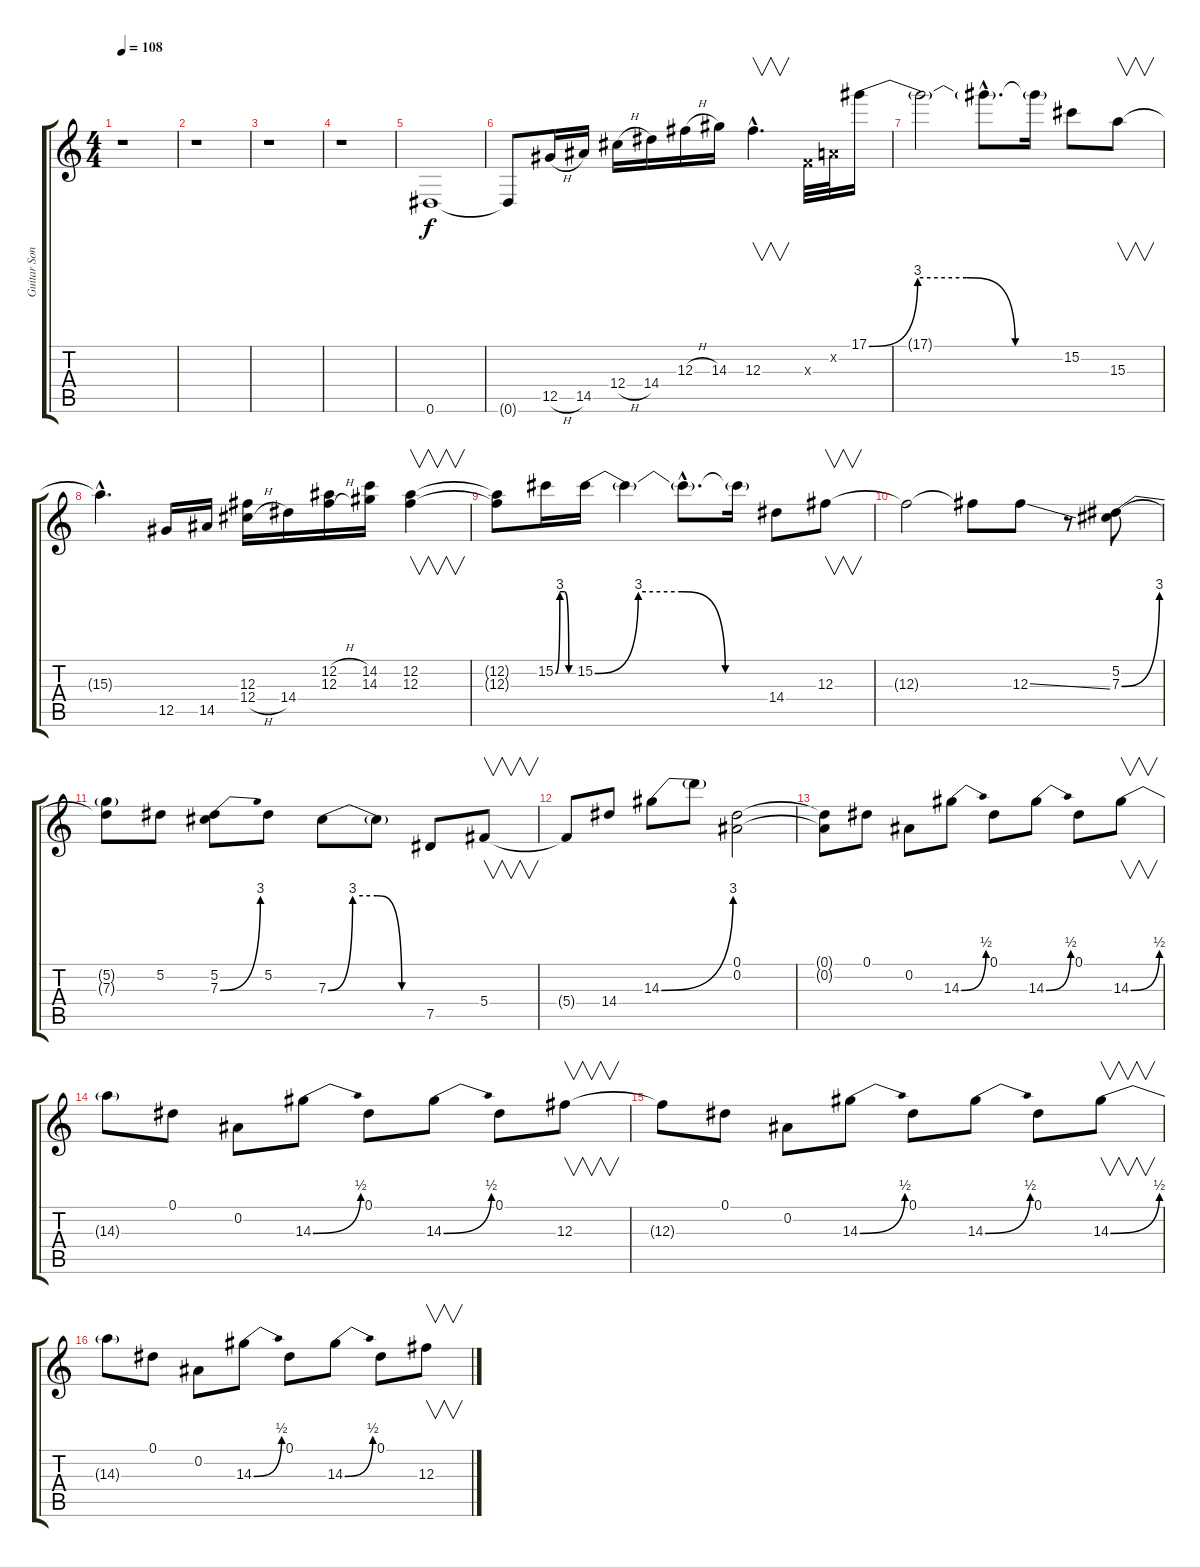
\track ("Guitar Son saturé" "Guitar Son") {instrument distortionguitar}
\staff {score tabs}
\tuning (Eb4 Bb3 Gb3 Db3 Ab2 Eb2) {hide}
\ts (4 4)
\tempo 108
\clef g2
\ks c
r.1{dy f} |
r.1 |
r.1 |
r.1 |
0.6.1 |
0.6{t}.8 12.5{h}.16 14.5.16 12.4{h}.16 14.4.16 12.3{h}.16 14.3.16 12.3{hac}.4{v d} -1.3{x}.32 -1.2{x}.32 17.1{be (custom 0 0 15 12 30 12 45 0 60 0)}.16 |
17.1{t}.2 17.1{hac t}.8{d} 17.1{t}.16 15.2.8 15.3.8{v} |
15.3{hac t}.4{d} 12.5.16 14.5.16 (12.3 12.4{h}).16 14.4.16 (12.2{h} 12.3{h}).16 (14.2 14.3).16 (12.2 12.3).4{v} |
(12.2{t} 12.3{t}).8 15.2{be (custom 0 0 15 12 30 12 45 0 60 0)}.16 15.2{be (custom 0 0 15 12 30 12 45 0 60 0)}.16 15.2{t}.4 15.2{hac t}.8{d} 15.2{t}.16 14.4.8 12.3.8{v} |
12.3{t}.2 12.3{t}.8 12.3{ss}.8 r.8 (5.2 7.3{be (bend 0 0 60 12)}).8 |
(5.2{t} 7.3{t}).8 5.2.8 (5.2 7.3{be (bend 0 0 60 12)}).8 5.2.8 7.3{be (custom 0 0 15 12 30 12 45 0 60 0)}.8 7.3{t}.8 7.5.8 5.4.8{v} |
5.4{t}.8 14.4.8 14.3{be (bend 0 0 60 12)}.8 14.3{t}.8 (0.1 0.2).2 |
(0.1{t} 0.2{t}).8 0.1.8 0.2.8 14.3{be (bend 0 0 60 2)}.8 0.1.8 14.3{be (bend 0 0 60 2)}.8 0.1.8 14.3{be (bend 0 0 60 2)}.8{v} |
14.3{t}.8 0.1.8 0.2.8 14.3{be (bend 0 0 60 2)}.8 0.1.8 14.3{be (bend 0 0 60 2)}.8 0.1.8 12.3.8{v} |
12.3{t}.8 0.1.8 0.2.8 14.3{be (bend 0 0 60 2)}.8 0.1.8 14.3{be (bend 0 0 60 2)}.8 0.1.8 14.3{be (bend 0 0 60 2)}.8{v} |
14.3{t}.8 0.1.8 0.2.8 14.3{be (bend 0 0 60 2)}.8 0.1.8 14.3{be (bend 0 0 60 2)}.8 0.1.8 12.3.8{v}
